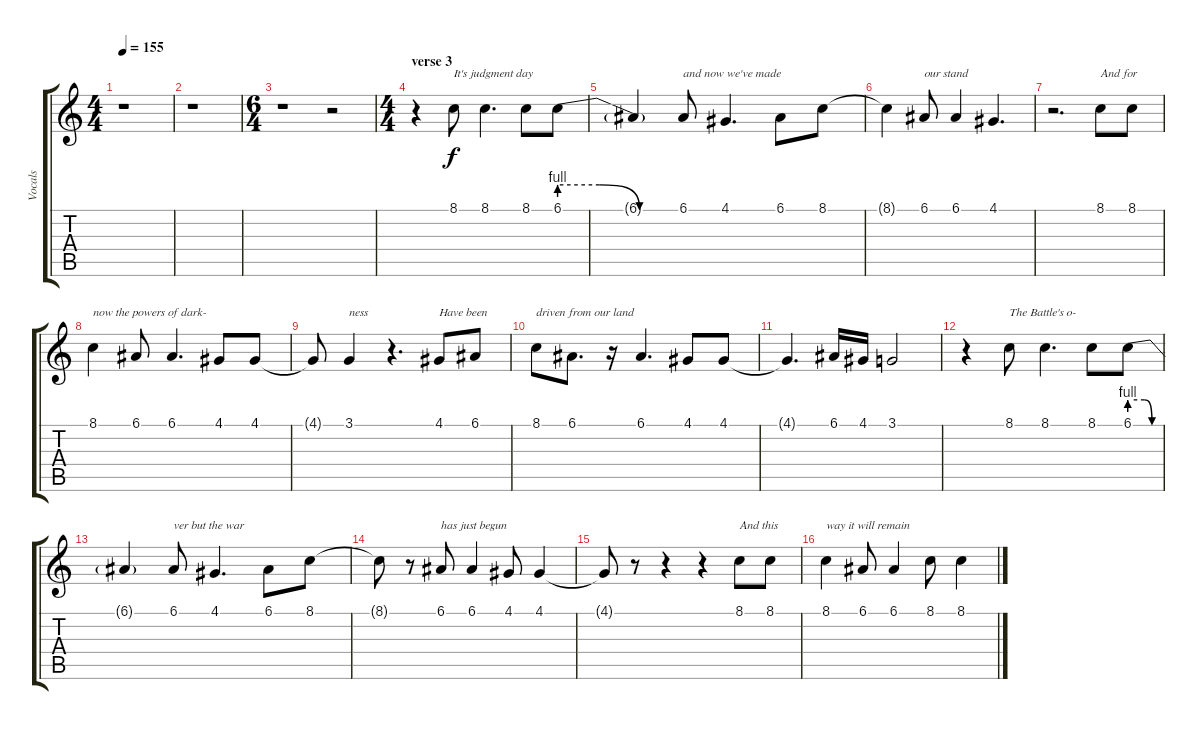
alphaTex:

\track ("Vocals" "Vocals") {instrument brasssection}
\staff {score tabs}
\tuning (E4 B3 G3 D3 A2 E2) {hide}
\ts (4 4)
\tempo 155
\clef g2
\ks c
r.1{dy f} |
r.1 |
\ts (6 4)
r.1 r.2 |
\ts (4 4)
\section ("" "verse 3")
r.4 8.1.8{txt "It's judgment day"} 8.1.4{d} 8.1.8 6.1{be (custom 0 4 20 4 40 0 60 0)}.8 |
6.1{t}.4 6.1.8{txt "and now we've made"} 4.1.4{d} 6.1.8 8.1.8 |
8.1{t}.4 6.1.8{txt "our stand"} 6.1.4 4.1.4{d} |
r.2{d} 8.1.8{txt "And for"} 8.1.8 |
8.1.4{txt "now the powers of dark-"} 6.1.8 6.1.4{d} 4.1.8 4.1.8 |
4.1{t}.8 3.1.4{txt "ness"} r.4{d} 4.1.8{txt "Have been"} 6.1.8 |
8.1.8{txt "driven from our land"} 6.1.8{d} r.16 6.1.4{d} 4.1.8 4.1.8 |
4.1{t}.4{d} 6.1.16 4.1.16 3.1.2 |
\section ("" "")
r.4 8.1.8{txt "The Battle's o-"} 8.1.4{d} 8.1.8 6.1{be (custom 0 4 30 4 45 0 60 0)}.8 |
6.1{t}.4 6.1.8{txt "ver but the war"} 4.1.4{d} 6.1.8 8.1.8 |
8.1{t}.8 r.8 6.1.8{txt "has just begun"} 6.1.4 4.1.8 4.1.4 |
4.1{t}.8 r.8 r.4 r.4 8.1.8{txt "And this"} 8.1.8 |
8.1.4{txt "way it will remain"} 6.1.8 6.1.4 8.1.8 8.1.4
